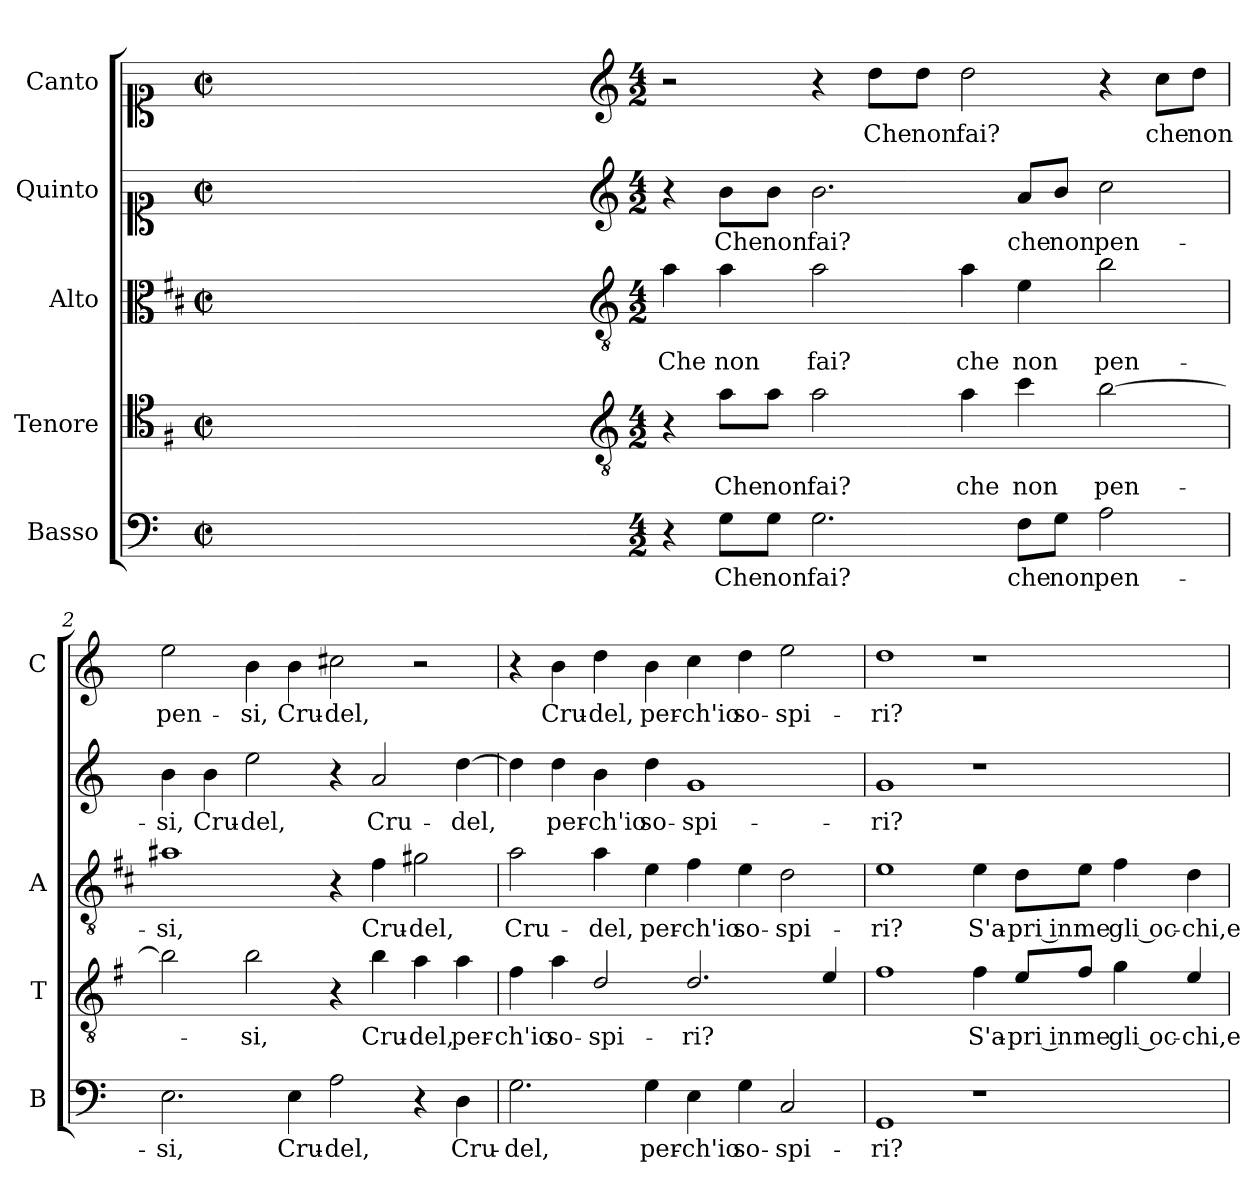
**kern	**text	**kern	**text	**kern	**text	**kern	**text	**kern	**text
*part5	*part5	*part4	*part4	*part3	*part3	*part2	*part2	*part1	*part1
*staff5	*staff5	*staff4	*staff4	*staff3	*staff3	*staff2	*staff2	*staff1	*staff1
*I"Basso	*	*I"Tenore	*	*I"Alto	*	*I"Quinto	*	*I"Canto	*
*I'B	*	*I'T	*	*I'A	*	*	*	*I'C	*
*clefF4	*	*clefC4	*	*clefC3	*	*clefC1	*	*clefC1	*
*	*	*ITrd4c7	*	*ITrd1c2	*	*	*	*	*
*k[]	*	*k[]	*	*k[]	*	*k[]	*	*k[]	*
*C:	*	*C:	*	*C:	*	*C:	*	*C:	*
*M2/2	*	*M2/2	*	*M2/2	*	*M2/2	*	*M2/2	*
*met(c|)	*	*met(c|)	*	*met(c|)	*	*met(c|)	*	*met(c|)	*
=	=	=	=	=	=	=	=	=	=
1ryy	.	1ryy	.	1ryy	.	1ryy	.	1ryy	.
=1X-	=1X-	=1X-	=1X-	=1X-	=1X-	=1X-	=1X-	=1X-	=1X-
4ryy	.	4ryy	.	4ryy	.	4ryy	.	4ryy	.
4ryy	.	4ryy	.	4ryy	.	4ryy	.	4ryy	.
4ryy	.	4ryy	.	4ryy	.	4ryy	.	4ryy	.
4ryy	.	4ryy	.	4ryy	.	4ryy	.	4ryy	.
=1-	=1-	=1-	=1-	=1-	=1-	=1-	=1-	=1-	=1-
*	*	*clefGv2	*	*clefGv2	*	*clefG2	*	*clefG2	*
*M4/2	*	*M4/2	*	*M4/2	*	*M4/2	*	*M4/2	*
!	!	!	!	!	!LO:LY:b	!	!	!	!
4r	.	4r	.	4g\	Che	4r	.	2r	.
!	!LO:LY:b	!	!LO:LY:b	!	!LO:LY:b	!	!LO:LY:b	!	!
8G\L	Che	8d\L	Che	4g\	non	8b\L	Che	.	.
!	!LO:LY:b	!	!LO:LY:b	!	!	!	!LO:LY:b	!	!
8G\J	non	8d\J	non	.	.	8b\J	non	.	.
!	!LO:LY:b	!	!LO:LY:b	!	!LO:LY:b	!	!LO:LY:b	!	!
2.G\	fai?	2d\	fai?	2g\	fai?	2.b\	fai?	4r	.
!	!	!	!	!	!	!	!	!	!LO:LY:b
.	.	.	.	.	.	.	.	8dd\L	Che
!	!	!	!	!	!	!	!	!	!LO:LY:b
.	.	.	.	.	.	.	.	8dd\J	non
!	!	!	!LO:LY:b	!	!LO:LY:b	!	!	!	!LO:LY:b
.	.	4d\	che	4g\	che	.	.	2dd\	fai?
!	!LO:LY:b	!	!LO:LY:b	!	!LO:LY:b	!	!LO:LY:b	!	!
8F\L	che	4f\	non	4d\	non	8a/L	che	.	.
!	!LO:LY:b	!	!	!	!	!	!LO:LY:b	!	!
8G\J	non	.	.	.	.	8b/J	non	.	.
!	!LO:LY:b	!	!LO:LY:b	!	!LO:LY:b	!	!LO:LY:b	!	!
2A\	pen-	[2e\	pen-	2a\	pen-	2cc\	pen-	4r	.
!	!	!	!	!	!	!	!	!	!LO:LY:b
.	.	.	.	.	.	.	.	8cc\L	che
!	!	!	!	!	!	!	!	!	!LO:LY:b
.	.	.	.	.	.	.	.	8dd\J	non
=2	=2	=2	=2	=2	=2	=2	=2	=2	=2
!	!LO:LY:b	!	!	!	!LO:LY:b	!	!LO:LY:b	!	!LO:LY:b
2.E\	-si,	2e\]	.	1g#X	-si,	4b\	-si,	2ee\	pen-
!	!	!	!	!	!	!	!LO:LY:b	!	!
.	.	.	.	.	.	4b\	Cru-	.	.
!	!	!	!LO:LY:b	!	!	!	!LO:LY:b	!	!LO:LY:b
.	.	2e\	-si,	.	.	2ee\	-del,	4b\	-si,
!	!LO:LY:b	!	!	!	!	!	!	!	!LO:LY:b
4E\	Cru-	.	.	.	.	.	.	4b\	Cru-
!	!LO:LY:b	!	!	!	!	!	!	!	!LO:LY:b
2A\	-del,	4r	.	4r	.	4r	.	2cc#X\	-del,
!	!	!	!LO:LY:b	!	!LO:LY:b	!	!LO:LY:b	!	!
.	.	4e\	Cru-	4e\	Cru-	2a/	Cru-	.	.
!	!	!	!LO:LY:b	!	!LO:LY:b	!	!	!	!
4r	.	4d\	-del,	2f#X\	-del,	.	.	2r	.
!	!LO:LY:b	!	!LO:LY:b	!	!	!	!LO:LY:b	!	!
4D\	Cru-	4d\	per-	.	.	[4dd\	-del,	.	.
!!LO:LB:g=z
=3	=3	=3	=3	=3	=3	=3	=3	=3	=3
!	!LO:LY:b	!	!LO:LY:b	!	!LO:LY:b	!	!	!	!
2.G\	-del,	4B\	-ch'io	2g\	Cru-	4dd\]	.	4r	.
!	!	!	!LO:LY:b	!	!	!	!LO:LY:b	!	!LO:LY:b
.	.	4d\	so-	.	.	4dd\	per-	4b\	Cru-
!	!	!	!LO:LY:b	!	!LO:LY:b	!	!LO:LY:b	!	!LO:LY:b
.	.	2G/	-spi-	4g\	-del,	4b\	-ch'io	4dd\	-del,
!	!LO:LY:b	!	!	!	!LO:LY:b	!	!LO:LY:b	!	!LO:LY:b
4G\	per-	.	.	4d\	per-	4dd\	so-	4b\	per-
!	!LO:LY:b	!	!LO:LY:b	!	!LO:LY:b	!	!LO:LY:b	!	!LO:LY:b
4E\	-ch'io	2.G/	-ri?	4e\	-ch'io	1g	-spi-	4cc\	-ch'io
!	!LO:LY:b	!	!	!	!LO:LY:b	!	!	!	!LO:LY:b
4G\	so-	.	.	4d\	so-	.	.	4dd\	so-
!	!LO:LY:b	!	!	!	!LO:LY:b	!	!	!	!LO:LY:b
2C/	-spi-	.	.	2c\	-spi-	.	.	2ee\	-spi-
.	.	4A/	.	.	.	.	.	.	.
=4	=4	=4	=4	=4	=4	=4	=4	=4	=4
!	!LO:LY:b	!	!	!	!LO:LY:b	!	!LO:LY:b	!	!LO:LY:b
1GG	-ri?	1B	.	1d	-ri?	1g	-ri?	1dd	-ri?
!	!	!	!LO:LY:b	!	!LO:LY:b	!	!	!	!
1r	.	4B\	S'a-	4d\	S'a-	1r	.	1r	.
!	!	!	!LO:LY:b	!	!LO:LY:b	!	!	!	!
.	.	8A/L	-pri in	8c\L	-pri in	.	.	.	.
!	!	!	!LO:LY:b	!	!LO:LY:b	!	!	!	!
.	.	8B/J	me	8d\J	me	.	.	.	.
!	!	!	!LO:LY:b	!	!LO:LY:b	!	!	!	!
.	.	4c\	gli oc-	4e\	gli oc-	.	.	.	.
!	!	!	!LO:LY:b	!	!LO:LY:b	!	!	!	!
.	.	4A/	-chi,e	4c\	-chi,e	.	.	.	.
=	=	=	=	=	=	=	=	=	=
*-	*-	*-	*-	*-	*-	*-	*-	*-	*-
